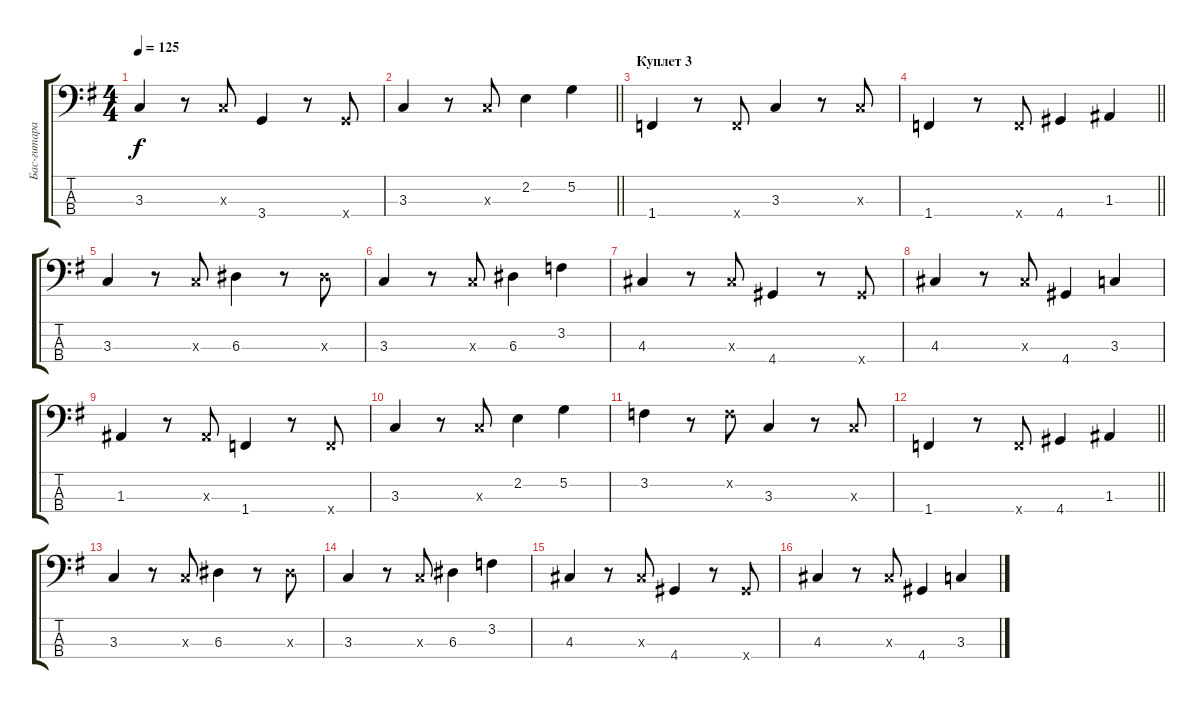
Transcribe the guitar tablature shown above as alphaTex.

\track ("Бас-гитара" "Бас-гитара") {instrument electricbassfinger}
\staff {score tabs}
\tuning (G2 D2 A1 E1) {hide}
\ts (4 4)
\tempo 125
\clef f4
\ks eminor
3.3.4{dy f} r.8 3.3{x}.8 3.4.4 r.8 3.4{x}.8 |
\barLineRight lightlight
3.3.4 r.8 3.3{x}.8 2.2.4 5.2.4 |
\section ("" "Куплет 3")
1.4.4 r.8 1.4{x}.8 3.3.4 r.8 3.3{x}.8 |
\barLineRight lightlight
1.4.4 r.8 1.4{x}.8 4.4.4 1.3.4 |
3.3.4 r.8 3.3{x}.8 6.3.4 r.8 6.3{x}.8 |
3.3.4 r.8 3.3{x}.8 6.3.4 3.2.4 |
4.3.4 r.8 4.3{x}.8 4.4.4 r.8 4.4{x}.8 |
4.3.4 r.8 4.3{x}.8 4.4.4 3.3.4 |
1.3.4 r.8 1.3{x}.8 1.4.4 r.8 1.4{x}.8 |
3.3.4 r.8 3.3{x}.8 2.2.4 5.2.4 |
3.2.4 r.8 3.2{x}.8 3.3.4 r.8 3.3{x}.8 |
\barLineRight lightlight
1.4.4 r.8 1.4{x}.8 4.4.4 1.3.4 |
3.3.4 r.8 3.3{x}.8 6.3.4 r.8 6.3{x}.8 |
3.3.4 r.8 3.3{x}.8 6.3.4 3.2.4 |
4.3.4 r.8 4.3{x}.8 4.4.4 r.8 4.4{x}.8 |
4.3.4 r.8 4.3{x}.8 4.4.4 3.3.4
